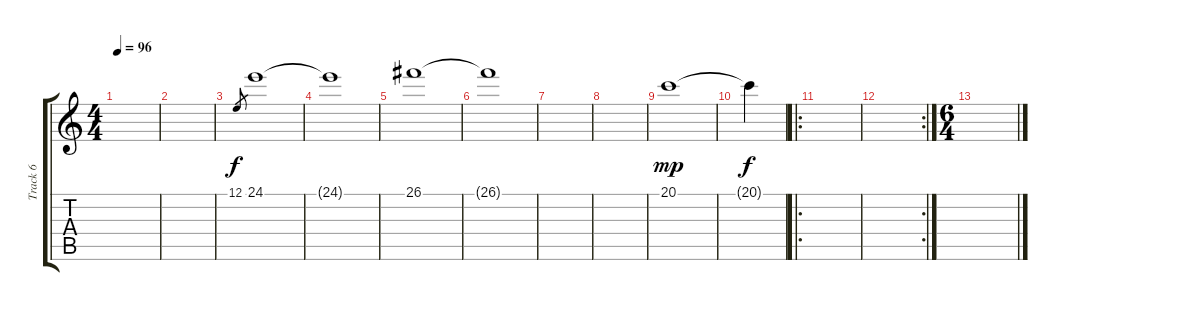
\track ("Track 6" "Track 6") {instrument pad6metallic}
\staff {score tabs}
\tuning (E4 B3 G3 D3 A2 E2) {hide}
\ts (4 4)
\tempo 96
\clef g2
\ks c
|
|
12.1.8{gr} 24.1.1{instrument pad6metallic} |
24.1{t}.1 |
26.1.1 |
26.1{t}.1 |
|
|
20.1.1{dy mp} |
20.1{t}.4{dy f} |
\ro
|
\rc 2
|
\ts (6 4)
